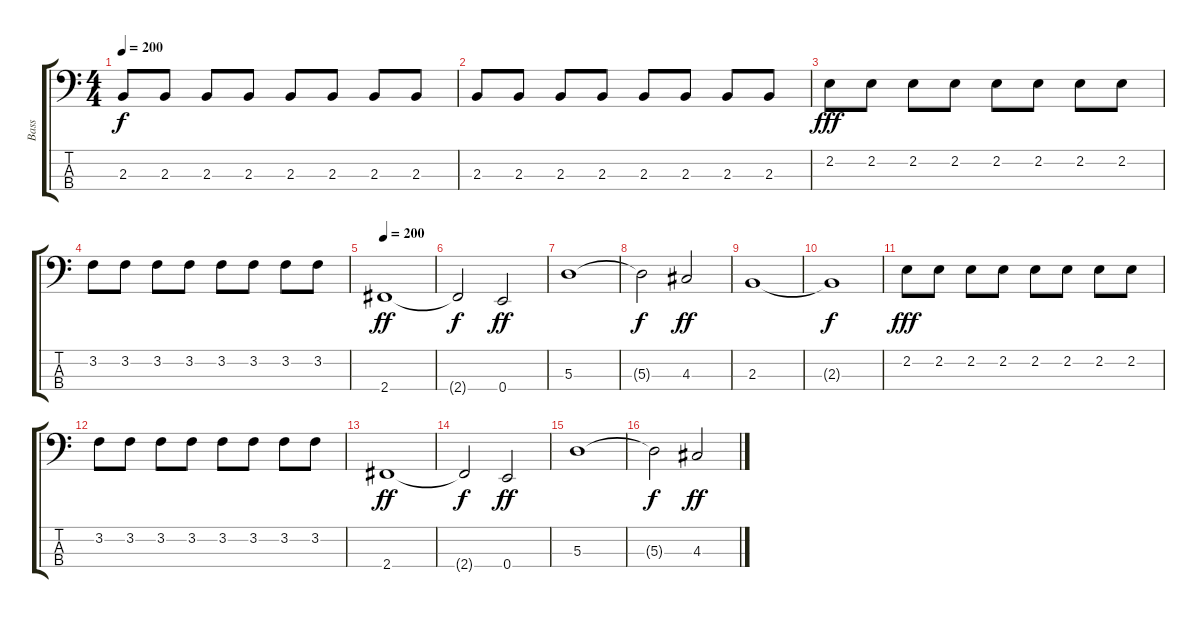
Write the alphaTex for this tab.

\track ("Bass" "Bass") {instrument slapbass1}
\staff {score tabs}
\tuning (G2 D2 A1 E1) {hide}
\ts (4 4)
\tempo 200
\clef f4
\ks c
2.3.8{dy f} 2.3.8 2.3.8 2.3.8 2.3.8 2.3.8 2.3.8 2.3.8 |
2.3.8 2.3.8 2.3.8 2.3.8 2.3.8 2.3.8 2.3.8 2.3.8 |
2.2.8{dy fff} 2.2.8 2.2.8 2.2.8 2.2.8 2.2.8 2.2.8 2.2.8 |
3.2.8 3.2.8 3.2.8 3.2.8 3.2.8 3.2.8 3.2.8 3.2.8 |
\tempo 200
2.4.1{dy ff} |
2.4{t}.2{dy f} 0.4.2{dy ff} |
5.3.1 |
5.3{t}.2{dy f} 4.3.2{dy ff} |
2.3.1 |
2.3{t}.1{dy f} |
2.2.8{dy fff} 2.2.8 2.2.8 2.2.8 2.2.8 2.2.8 2.2.8 2.2.8 |
3.2.8 3.2.8 3.2.8 3.2.8 3.2.8 3.2.8 3.2.8 3.2.8 |
2.4.1{dy ff} |
2.4{t}.2{dy f} 0.4.2{dy ff} |
5.3.1 |
5.3{t}.2{dy f} 4.3.2{dy ff}
